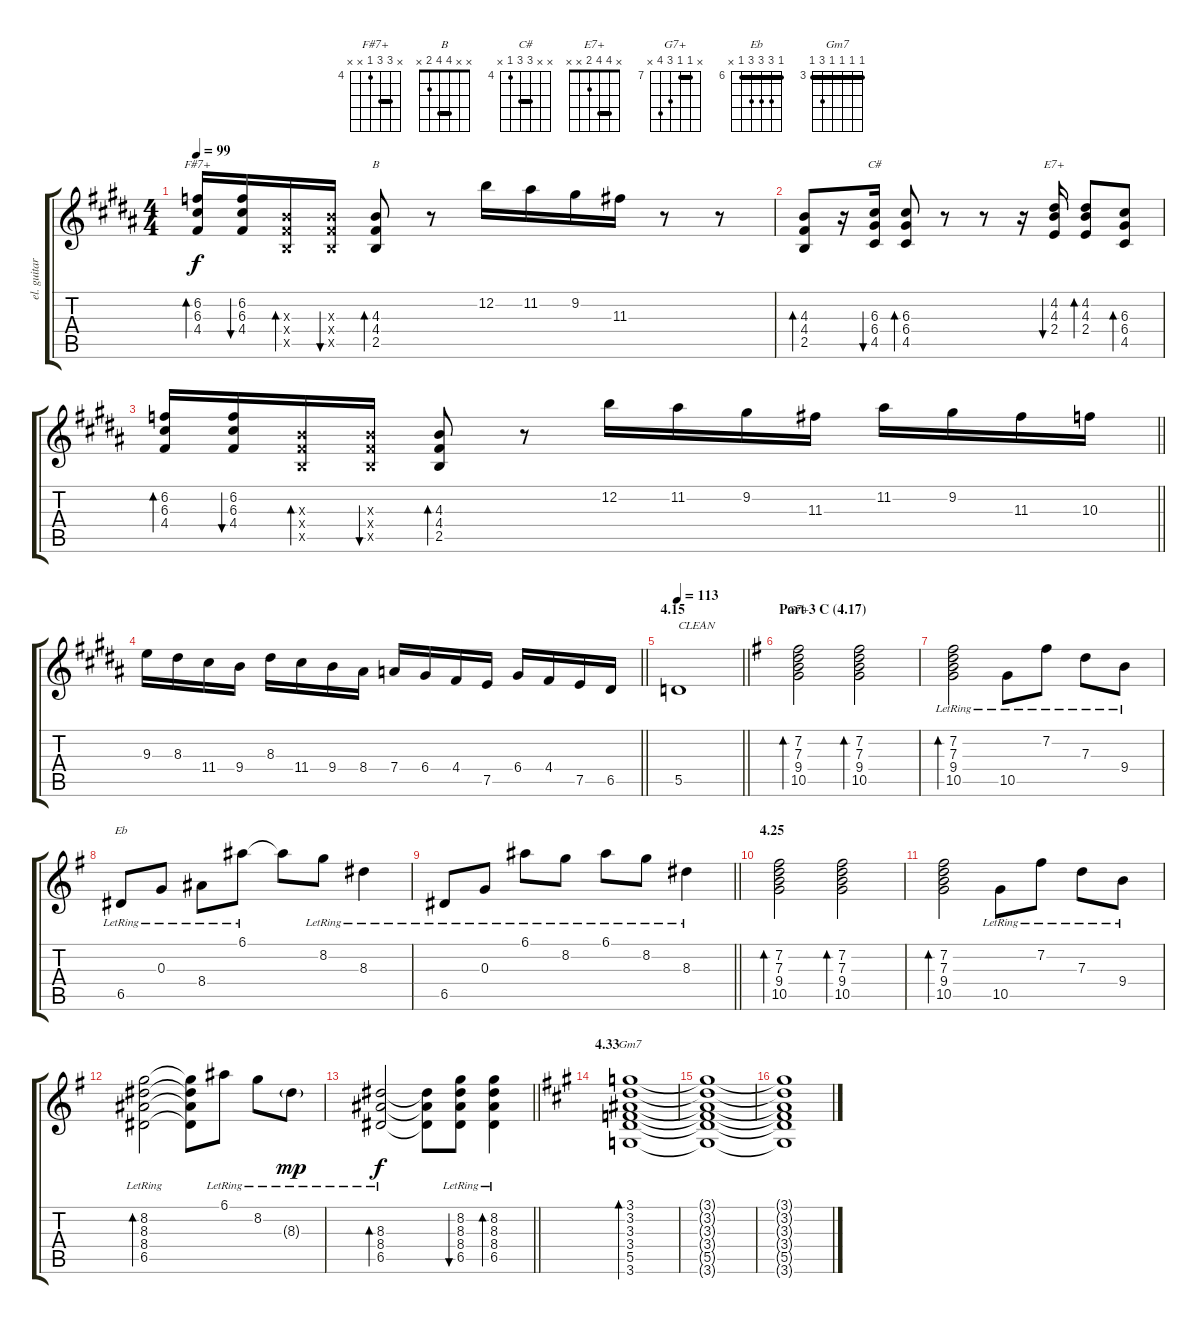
\track ("el. guitar" "el. guitar") {instrument electricguitarjazz}
\staff {score tabs}
\tuning (E4 B3 G3 D3 A2 E2) {hide}
\chord ("F#7+" x 6 6 4 x x) {firstfret 4 barre 6}
\chord ("B" x x 4 4 2 x) {barre 4}
\chord ("C#" x x 6 6 4 x) {firstfret 4 barre 6}
\chord ("E7+" x 4 4 2 x x) {barre 4}
\chord ("G7+" x 7 7 9 10 x) {firstfret 7 barre 7}
\chord ("Eb" 6 8 8 8 6 x) {firstfret 6 barre 6}
\chord ("Gm7" 3 3 3 3 5 3) {firstfret 3 barre 3}
\ts (4 4)
\tempo 99
\clef g2
\ks b
(6.2 6.3 4.4).16{bd 30 ch "F#7+" dy f} (6.2 6.3 4.4).16{bu 30} (4.3{x} 4.4{x} 2.5{x}).16{bd 30} (4.3{x} 4.4{x} 2.5{x}).16{bu 30} (4.3 4.4 2.5).8{bd 30 ch "B"} r.8 12.2.16 11.2.16 9.2.16 11.3.16 r.8 r.8 |
(4.3 4.4 2.5).8{bd 30} r.16 (6.3 6.4 4.5).16{bu 30 ch "C#"} (6.3 6.4 4.5).8{bd 30} r.8 r.8 r.16 (4.2 4.3 2.4).16{bu 30 ch "E7+"} (4.2 4.3 2.4).8{bd 30} (6.3 6.4 4.5).8{bd 30} |
\barLineRight lightlight
(6.2 6.3 4.4).16{bd 30} (6.2 6.3 4.4).16{bu 30} (4.3{x} 4.4{x} 2.5{x}).16{bd 30} (4.3{x} 4.4{x} 2.5{x}).16{bu 30} (4.3 4.4 2.5).8{bd 30} r.8 12.2.16 11.2.16 9.2.16 11.3.16 11.2.16 9.2.16 11.3.16 10.3.16 |
\barLineRight lightlight
9.3.16 8.3.16 11.4.16 9.4.16 8.3.16 11.4.16 9.4.16 8.4.16 7.4.16 6.4.16 4.4.16 7.5.16 6.4.16 4.4.16 7.5.16 6.5.16 |
\section ("" "4.15")
\tempo 113
\barLineRight lightlight
5.5.1{txt "CLEAN" instrument electricguitarjazz} |
\section ("" "Part 3 C (4.17)")
\ks g
(7.2 7.3 9.4 10.5).2{bd 30 ch "G7+"} (7.2 7.3 9.4 10.5).2{bd 30} |
(7.2{lr} 7.3{lr} 9.4{lr} 10.5{lr}).2{bd 30} 10.5{lr}.8 7.2{lr}.8 7.3{lr}.8 9.4{lr}.8 |
6.5{lr}.8{ch "Eb"} 0.3{lr}.8 8.4{lr}.8 6.1{lr}.8 6.1{t}.8 8.2{lr}.8 8.3{lr}.4 |
\barLineRight lightlight
6.5{lr}.8 0.3{lr}.8 6.1{lr}.8 8.2{lr}.8 6.1{lr}.8 8.2{lr}.8 8.3{lr}.4 |
\section ("" "4.25")
(7.2 7.3 9.4 10.5).2{bd 30} (7.2 7.3 9.4 10.5).2{bd 30} |
(7.2 7.3 9.4 10.5).2{bd 30} 10.5{lr}.8 7.2{lr}.8 7.3{lr}.8 9.4{lr}.8 |
(8.2{lr} 8.3{lr} 8.4{lr} 6.5{lr}).2{bd 30} (8.2{t} 8.3{t} 8.4{t} 6.5{t}).8 6.1{lr}.8 8.2{lr}.8 8.3{g lr}.8{dy mp} |
\barLineRight lightlight
(8.3{lr} 8.4{lr} 6.5{lr}).2{bd 30 dy f} (8.3{t} 8.4{t} 6.5{t}).8 (8.2{lr} 8.3{lr} 8.4{lr} 6.5{lr}).8{bu 30} (8.2{lr} 8.3{lr} 8.4{lr} 6.5{lr}).4{bd 30} |
\section ("" "4.33")
\ks a
(3.1 3.2 3.3 3.4 5.5 3.6).1{bd 30 ch "Gm7"} |
(3.1{t} 3.2{t} 3.3{t} 3.4{t} 5.5{t} 3.6{t}).1 |
(3.1{t} 3.2{t} 3.3{t} 3.4{t} 5.5{t} 3.6{t}).1
